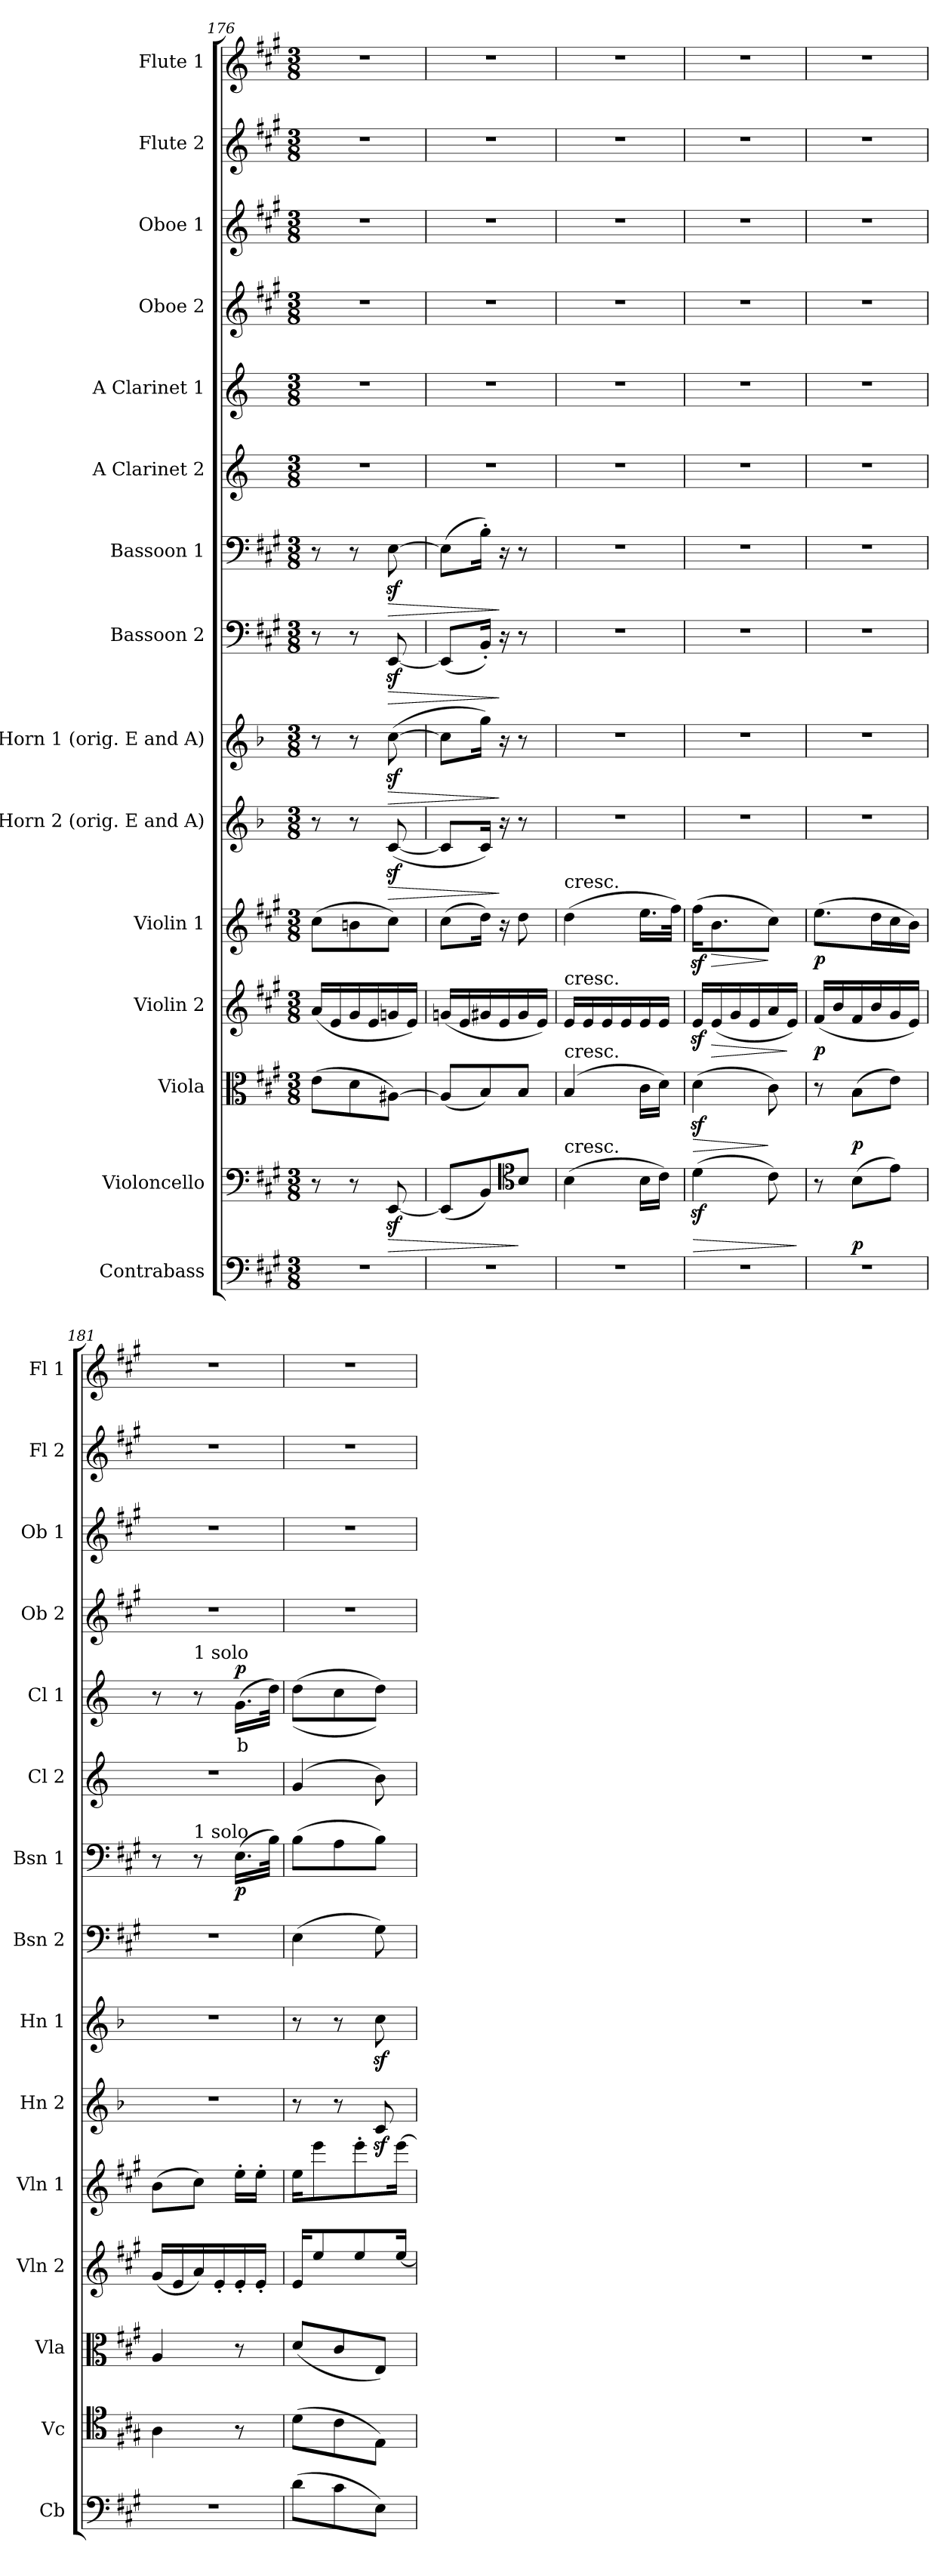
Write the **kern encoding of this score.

**kern	**kern	**dynam	**kern	**dynam	**kern	**dynam	**kern	**dynam	**kern	**dynam	**kern	**dynam	**kern	**dynam	**kern	**dynam	**kern	**kern	**text	**dynam	**kern	**kern	**kern	**kern
*part15	*part14	*part14	*part13	*part13	*part12	*part12	*part11	*part11	*part10	*part10	*part9	*part9	*part8	*part8	*part7	*part7	*part6	*part5	*part5	*part5	*part4	*part3	*part2	*part1
*staff15	*staff14	*staff14	*staff13	*staff13	*staff12	*staff12	*staff11	*staff11	*staff10	*staff10	*staff9	*staff9	*staff8	*staff8	*staff7	*staff7	*staff6	*staff5	*staff5	*staff5	*staff4	*staff3	*staff2	*staff1
*I"Contrabass	*I"Violoncello	*	*I"Viola	*	*I"Violin 2	*	*I"Violin 1	*	*I"E Horn 2 (orig. E and A)	*	*I"E Horn 1 (orig. E and A)	*	*I"Bassoon 2	*	*I"Bassoon 1	*	*I"A Clarinet 2	*I"A Clarinet 1	*	*	*I"Oboe 2	*I"Oboe 1	*I"Flute 2	*I"Flute 1
*I'Cb	*I'Vc	*	*I'Vla	*	*I'Vln 2	*	*I'Vln 1	*	*I'Hn 2	*	*I'Hn 1	*	*I'Bsn 2	*	*I'Bsn 1	*	*I'Cl 2	*I'Cl 1	*	*	*I'Ob 2	*I'Ob 1	*I'Fl 2	*I'Fl 1
*clefF4	*clefF4	*	*clefC3	*	*clefG2	*	*clefG2	*	*clefG2	*	*clefG2	*	*clefF4	*	*clefF4	*	*clefG2	*clefG2	*	*	*clefG2	*clefG2	*clefG2	*clefG2
*ITrd7c12	*	*	*	*	*	*	*	*	*ITrd5c8	*	*ITrd5c8	*	*	*	*	*	*ITrd2c3	*ITrd2c3	*	*	*	*	*	*
*k[f#c#g#]	*k[f#c#g#]	*	*k[f#c#g#]	*	*k[f#c#g#]	*	*k[f#c#g#]	*	*k[f#c#g#]	*	*k[f#c#g#]	*	*k[f#c#g#]	*	*k[f#c#g#]	*	*k[f#c#g#]	*k[f#c#g#]	*	*	*k[f#c#g#]	*k[f#c#g#]	*k[f#c#g#]	*k[f#c#g#]
*M3/8	*M3/8	*	*M3/8	*	*M3/8	*	*M3/8	*	*M3/8	*	*M3/8	*	*M3/8	*	*M3/8	*	*M3/8	*M3/8	*	*	*M3/8	*M3/8	*M3/8	*M3/8
=176	=176	=176	=176	=176	=176	=176	=176	=176	=176	=176	=176	=176	=176	=176	=176	=176	=176	=176	=176	=176	=176	=176	=176	=176
4.r	8r	.	(8e\L	.	(16a/LL	.	(8cc#\L	.	8r	.	8r	.	8r	.	8r	.	4.r	4.r	.	.	4.r	4.r	4.r	4.r
.	.	.	.	.	16e/	.	.	.	.	.	.	.	.	.	.	.	.	.	.	.	.	.	.	.
.	8r	.	8d\	.	16g#/	.	8bn\	.	8r	.	8r	.	8r	.	8r	.	.	.	.	.	.	.	.	.
.	.	.	.	.	16e/	.	.	.	.	.	.	.	.	.	.	.	.	.	.	.	.	.	.	.
!	!	!LO:HP:b	!	!	!	!	!	!	!	!LO:HP:b	!	!LO:HP:b	!	!LO:HP:b	!	!LO:HP:b	!	!	!	!	!	!	!	!
.	[8EEz</	>	[8A#X\J)	.	16gn/	.	8cc#\J)	.	([8Ez</	>	(>[8ez<\	>	[8EEz</	>	[8Ez<\	>	.	.	.	.	.	.	.	.
.	.	.	.	.	16e/JJ)	.	.	.	.	.	.	.	.	.	.	.	.	.	.	.	.	.	.	.
=177	=177	=177	=177	=177	=177	=177	=177	=177	=177	=177	=177	=177	=177	=177	=177	=177	=177	=177	=177	=177	=177	=177	=177	=177
4.r	(8EE/L]	.	(8A#/L]	.	(16gn/LL	.	(8cc#\L	.	8E/L]	.	8e\L]	.	(8EE/L]	.	(8E\L]	.	4.r	4.r	.	.	4.r	4.r	4.r	4.r
.	.	.	.	.	16e/	.	.	.	.	.	.	.	.	.	.	.	.	.	.	.	.	.	.	.
.	8BB/)	.	8B/)	.	16g#X/	.	16dd\Jk)	.	16E/Jk)	.	16b\Jk)	.	16BB'/Jk)	.	16B'\Jk)	.	.	.	.	.	.	.	.	.
.	.	.	.	.	16e/	.	16r	.	16r	]	16r	]	16r	]	16r	]	.	.	.	.	.	.	.	.
*	*clefC4	*	*	*	*	*	*	*	*	*	*	*	*	*	*	*	*	*	*	*	*	*	*	*
.	8B/J	]	8B/J	.	16g#/	.	8dd\	.	8r	.	8r	.	8r	.	8r	.	.	.	.	.	.	.	.	.
.	.	.	.	.	16e/JJ)	.	.	.	.	.	.	.	.	.	.	.	.	.	.	.	.	.	.	.
=178	=178	=178	=178	=178	=178	=178	=178	=178	=178	=178	=178	=178	=178	=178	=178	=178	=178	=178	=178	=178	=178	=178	=178	=178
!	!	!	!	!	!	!	!LO:TX:a:t=cresc.	!	!	!	!	!	!	!	!	!	!	!	!	!	!	!	!	!
!	!	!	!	!	!LO:TX:a:t=cresc.	!	!	!	!	!	!	!	!	!	!	!	!	!	!	!	!	!	!	!
!	!	!	!LO:TX:a:t=cresc.	!	!	!	!	!	!	!	!	!	!	!	!	!	!	!	!	!	!	!	!	!
!	!LO:TX:a:t=cresc.	!	!	!	!	!	!	!	!	!	!	!	!	!	!	!	!	!	!	!	!	!	!	!
4.r	(4B\	.	(4B/	.	16e/LL	.	(4dd\	.	4.r	.	4.r	.	4.r	.	4.r	.	4.r	4.r	.	.	4.r	4.r	4.r	4.r
.	.	.	.	.	16e/	.	.	.	.	.	.	.	.	.	.	.	.	.	.	.	.	.	.	.
.	.	.	.	.	16e/	.	.	.	.	.	.	.	.	.	.	.	.	.	.	.	.	.	.	.
.	.	.	.	.	16e/	.	.	.	.	.	.	.	.	.	.	.	.	.	.	.	.	.	.	.
.	16B\LL	.	16c#\LL	.	16e/	.	16.ee\LL	.	.	.	.	.	.	.	.	.	.	.	.	.	.	.	.	.
.	16c#\JJ)	.	16d\JJ)	.	16e/JJ	.	.	.	.	.	.	.	.	.	.	.	.	.	.	.	.	.	.	.
.	.	.	.	.	.	.	32ff#\JJk)	.	.	.	.	.	.	.	.	.	.	.	.	.	.	.	.	.
!!LO:PB:g=z
=179	=179	=179	=179	=179	=179	=179	=179	=179	=179	=179	=179	=179	=179	=179	=179	=179	=179	=179	=179	=179	=179	=179	=179	=179
!	!	!LO:HP:b	!	!LO:HP:b	!	!	!	!	!	!	!	!	!	!	!	!	!	!	!	!	!	!	!	!
4.r	(4dz<\	>	(4dz<\	>	16ez</LL	.	(16ff#z<\KL	.	4.r	.	4.r	.	4.r	.	4.r	.	4.r	4.r	.	.	4.r	4.r	4.r	4.r
!	!	!	!	!	!	!LO:HP:b	!	!LO:HP:b	!	!	!	!	!	!	!	!	!	!	!	!	!	!	!	!
.	.	.	.	.	(16e/	>	8.b\	>	.	.	.	.	.	.	.	.	.	.	.	.	.	.	.	.
.	.	.	.	.	16g#/	.	.	.	.	.	.	.	.	.	.	.	.	.	.	.	.	.	.	.
.	.	.	.	.	16e/	.	.	.	.	.	.	.	.	.	.	.	.	.	.	.	.	.	.	.
.	8c#\)	.	8c#\)	]	16a/	.	8cc#\J)	]	.	.	.	.	.	.	.	.	.	.	.	.	.	.	.	.
.	.	.	.	.	16e/JJ)	]	.	.	.	.	.	.	.	.	.	.	.	.	.	.	.	.	.	.
.	.	]	.	.	.	.	.	.	.	.	.	.	.	.	.	.	.	.	.	.	.	.	.	.
=180	=180	=180	=180	=180	=180	=180	=180	=180	=180	=180	=180	=180	=180	=180	=180	=180	=180	=180	=180	=180	=180	=180	=180	=180
!	!	!	!	!	!	!LO:DY:b	!	!LO:DY:b	!	!	!	!	!	!	!	!	!	!	!	!	!	!	!	!
4.r	8r	.	8r	.	(16f#/LL	p	(8.ee\L	p	4.r	.	4.r	.	4.r	.	4.r	.	4.r	4.r	.	.	4.r	4.r	4.r	4.r
.	.	.	.	.	16b/	.	.	.	.	.	.	.	.	.	.	.	.	.	.	.	.	.	.	.
!	!	!LO:DY:b	!	!LO:DY:b	!	!	!	!	!	!	!	!	!	!	!	!	!	!	!	!	!	!	!	!
.	(8B\L	p	(8B\L	p	16f#/	.	.	.	.	.	.	.	.	.	.	.	.	.	.	.	.	.	.	.
.	.	.	.	.	16b/	.	16dd\L	.	.	.	.	.	.	.	.	.	.	.	.	.	.	.	.	.
.	8e\J)	.	8e\J)	.	16g#/	.	16cc#\	.	.	.	.	.	.	.	.	.	.	.	.	.	.	.	.	.
.	.	.	.	.	16e/JJ)	.	16b\JJ)	.	.	.	.	.	.	.	.	.	.	.	.	.	.	.	.	.
=181	=181	=181	=181	=181	=181	=181	=181	=181	=181	=181	=181	=181	=181	=181	=181	=181	=181	=181	=181	=181	=181	=181	=181	=181
4.r	4A\	.	4A/	.	(16g#/LL	.	(8b\L	.	4.r	.	4.r	.	4.r	.	8r	.	4.r	8r	.	.	4.r	4.r	4.r	4.r
.	.	.	.	.	16e/	.	.	.	.	.	.	.	.	.	.	.	.	.	.	.	.	.	.	.
!	!	!	!	!	!	!	!	!	!	!	!	!	!	!	!	!	!	!LO:TX:a:t=1 solo	!	!	!	!	!	!
!	!	!	!	!	!	!	!	!	!	!	!	!	!	!	!LO:TX:a:t=1 solo	!	!	!	!	!	!	!	!	!
.	.	.	.	.	16a/)	.	8cc#\J)	.	.	.	.	.	.	.	8r	.	.	8r	.	.	.	.	.	.
.	.	.	.	.	16e'/	.	.	.	.	.	.	.	.	.	.	.	.	.	.	.	.	.	.	.
!	!	!	!	!	!	!	!	!	!	!	!	!	!	!	!	!LO:DY:b	!	!	!LO:LY:b:color=#FF0000	!LO:DY:b	!	!	!	!
.	8r	.	8r	.	16e'/	.	16ee'\LL	.	.	.	.	.	.	.	(16.E\LL	p	.	(16.e\LL	b	p	.	.	.	.
.	.	.	.	.	16e'/JJ	.	16ee'\JJ	.	.	.	.	.	.	.	.	.	.	.	.	.	.	.	.	.
.	.	.	.	.	.	.	.	.	.	.	.	.	.	.	32B\JJk)	.	.	32b\JJk)	.	.	.	.	.	.
=182	=182	=182	=182	=182	=182	=182	=182	=182	=182	=182	=182	=182	=182	=182	=182	=182	=182	=182	=182	=182	=182	=182	=182	=182
(8D\L	(8d\L	.	(8d/L	.	16e/KL	.	16ee\KL	.	8r	.	8r	.	(4E\	.	(8B\L	.	(4e/	((8b\L	.	.	4.r	4.r	4.r	4.r
.	.	.	.	.	8ee/	.	8eee\	.	.	.	.	.	.	.	.	.	.	.	.	.	.	.	.	.
8C#\	8c#\	.	8c#/	.	.	.	.	.	8r	.	8r	.	.	.	8A\	.	.	8a\	.	.	.	.	.	.
.	.	.	.	.	8ee/	.	8eee'\	.	.	.	.	.	.	.	.	.	.	.	.	.	.	.	.	.
8EE\J)	8E\J)	.	8E/J)	.	.	.	.	.	8Ez</	.	8ez<\	.	8G#\)	.	8B\J)	.	8g#\)	8b\J))	.	.	.	.	.	.
.	.	.	.	.	[16ee/Jk	.	[16eee\Jk	.	.	.	.	.	.	.	.	.	.	.	.	.	.	.	.	.
=	=	=	=	=	=	=	=	=	=	=	=	=	=	=	=	=	=	=	=	=	=	=	=	=
*-	*-	*-	*-	*-	*-	*-	*-	*-	*-	*-	*-	*-	*-	*-	*-	*-	*-	*-	*-	*-	*-	*-	*-	*-
